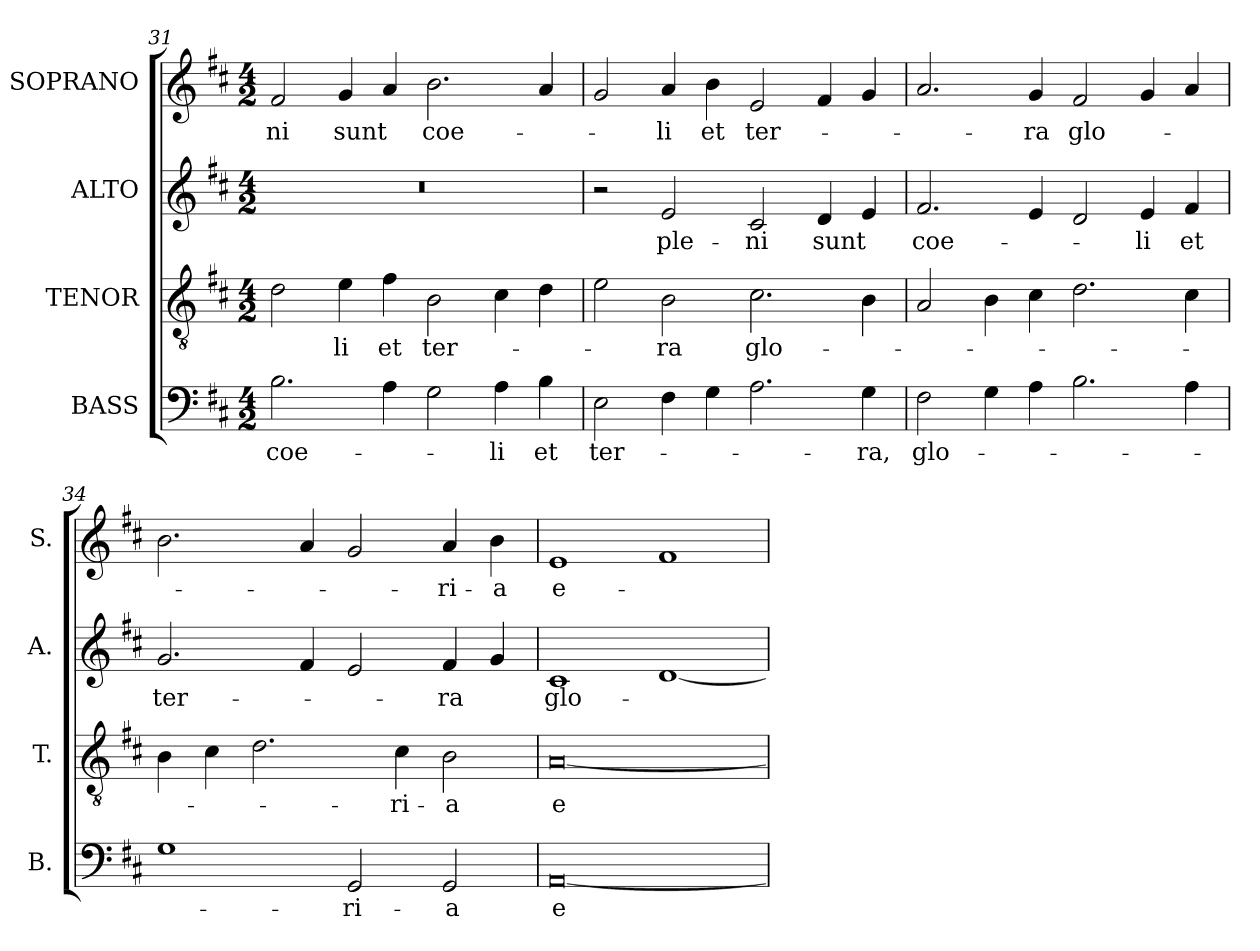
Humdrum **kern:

**kern	**text	**kern	**text	**kern	**text	**kern	**text
*part4	*part4	*part3	*part3	*part2	*part2	*part1	*part1
*staff4	*staff4	*staff3	*staff3	*staff2	*staff2	*staff1	*staff1
*I"BASS	*	*I"TENOR	*	*I"ALTO	*	*I"SOPRANO	*
*I'B.	*	*I'T.	*	*I'A.	*	*I'S.	*
*clefF4	*	*clefGv2	*	*clefG2	*	*clefG2	*
*	*	*ITrd7c12	*	*	*	*	*
*k[f#c#]	*	*k[f#c#]	*	*k[f#c#]	*	*k[f#c#]	*
*D:	*	*D:	*	*D:	*	*D:	*
*M4/2	*	*M4/2	*	*M4/2	*	*M4/2	*
=31	=31	=31	=31	=31	=31	=31	=31
!	!LO:LY:b:color=#000000	!	!	!LO:N:vis=1	!	!	!
!	!	!	!	!	!	!	!LO:LY:b:color=#000000
2.Bi\	coe-	2Di\	.	0r	.	2f#i/	-ni
!	!	!	!LO:LY:b:color=#000000	!	!	!	!
!	!	!	!	!	!	!	!LO:LY:b:color=#000000
.	.	4Ei\	-li	.	.	4gi/	sunt
!	!	!	!LO:LY:b:color=#000000	!	!	!	!
4Ai\	.	4F#i\	et	.	.	4ai/	.
!	!	!	!LO:LY:b:color=#000000	!	!	!	!
!	!	!	!	!	!	!	!LO:LY:b:color=#000000
2Gi\	.	2BBi\	ter-	.	.	2.bi\	coe-
!	!LO:LY:b:color=#000000	!	!	!	!	!	!
4Ai\	-li	4C#i\	.	.	.	.	.
!	!LO:LY:b:color=#000000	!	!	!	!	!	!
4Bi\	et	4Di\	.	.	.	4ai/	.
!!LO:LB:g=z
=32	=32	=32	=32	=32	=32	=32	=32
!	!LO:LY:b:color=#000000	!	!	!	!	!	!
2Ei\	ter-	2Ei\	.	2r	.	2gi/	.
!	!	!	!LO:LY:b:color=#000000	!	!	!	!
!	!	!	!	!	!LO:LY:b:color=#000000	!	!
!	!	!	!	!	!	!	!LO:LY:b:color=#000000
4F#i\	.	2BBi\	-ra	2ei/	ple-	4ai/	-li
!	!	!	!	!	!	!	!LO:LY:b:color=#000000
4Gi\	.	.	.	.	.	4bi\	et
!	!	!	!LO:LY:b:color=#000000	!	!	!	!
!	!	!	!	!	!LO:LY:b:color=#000000	!	!
!	!	!	!	!	!	!	!LO:LY:b:color=#000000
2.Ai\	.	2.C#i\	glo-	2c#i/	-ni	2ei/	ter-
!	!	!	!	!	!LO:LY:b:color=#000000	!	!
.	.	.	.	4di/	sunt	4f#i/	.
!	!LO:LY:b:color=#000000	!	!	!	!	!	!
4Gi\	-ra,	4BBi\	.	4ei/	.	4gi/	.
=33	=33	=33	=33	=33	=33	=33	=33
!	!LO:LY:b:color=#000000	!	!	!	!	!	!
!	!	!	!	!	!LO:LY:b:color=#000000	!	!
2F#i\	glo-	2AAi/	.	2.f#i/	coe-	2.ai/	.
4Gi\	.	4BBi\	.	.	.	.	.
!	!	!	!	!	!	!	!LO:LY:b:color=#000000
4Ai\	.	4C#i\	.	4ei/	.	4gi/	-ra
!	!	!	!	!	!	!	!LO:LY:b:color=#000000
2.Bi\	.	2.Di\	.	2di/	.	2f#i/	glo-
!	!	!	!	!	!LO:LY:b:color=#000000	!	!
.	.	.	.	4ei/	-li	4gi/	.
!	!	!	!	!	!LO:LY:b:color=#000000	!	!
4Ai\	.	4C#i\	.	4f#i/	et	4ai/	.
=34	=34	=34	=34	=34	=34	=34	=34
!	!	!	!	!	!LO:LY:b:color=#000000	!	!
1Gi	.	4BBi\	.	2.gi/	ter-	2.bi\	.
.	.	4C#i\	.	.	.	.	.
.	.	2.Di\	.	.	.	.	.
.	.	.	.	4f#i/	.	4ai/	.
!	!LO:LY:b:color=#000000	!	!	!	!	!	!
2GGi/	-ri-	.	.	2ei/	.	2gi/	.
!	!	!	!LO:LY:b:color=#000000	!	!	!	!
.	.	4C#i\	-ri-	.	.	.	.
!	!LO:LY:b:color=#000000	!	!	!	!	!	!
!	!	!	!LO:LY:b:color=#000000	!	!	!	!
!	!	!	!	!	!LO:LY:b:color=#000000	!	!
!	!	!	!	!	!	!	!LO:LY:b:color=#000000
2GGi/	-a	2BBi\	-a	4f#i/	-ra	4ai/	-ri-
!	!	!	!	!	!	!	!LO:LY:b:color=#000000
.	.	.	.	4gi/	.	4bi\	-a
=35	=35	=35	=35	=35	=35	=35	=35
!	!LO:LY:b:color=#000000	!	!	!	!	!	!
!	!	!	!LO:LY:b:color=#000000	!	!	!	!
!	!	!	!	!	!LO:LY:b:color=#000000	!	!
!	!	!	!	!	!	!	!LO:LY:b:color=#000000
[0AAi	e-	[0AAi	e-	1c#i	glo-	1ei	e-
.	.	.	.	[1di	.	1f#i	.
=	=	=	=	=	=	=	=
*-	*-	*-	*-	*-	*-	*-	*-
